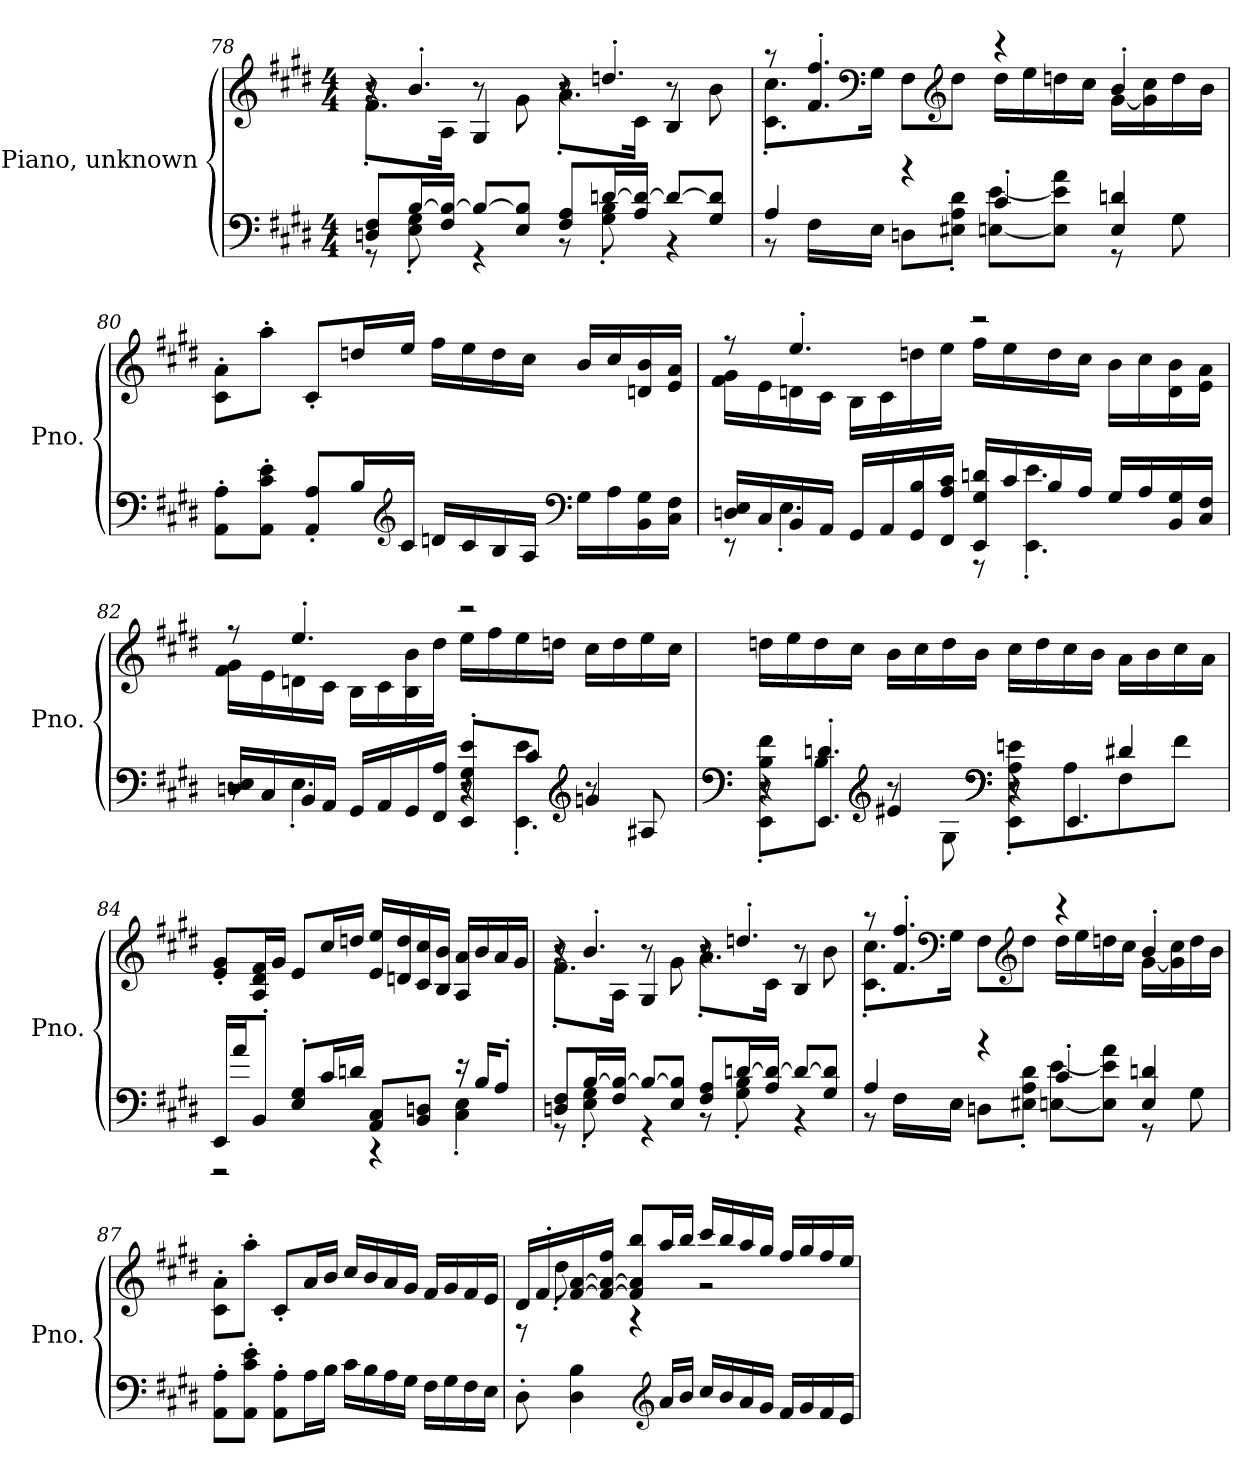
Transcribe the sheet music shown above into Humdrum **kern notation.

**kern	**kern
*part1	*part1
*staff2	*staff1
*I"Piano, unknown	*
*I'Pno.	*
*clefF4	*clefG2
*k[f#c#g#d#]	*k[f#c#g#d#]
*M4/4	*M4/4
=78	=78
*^	*^
*	*	*	*^
8Dn/ 8F#/L	8r	8r	8.f#'\L	4r
[16B/L	8E\' 8G#\'	4.b'/	.	.
16F#/ 16B/_JJ	.	.	16A\Jk	.
8B/L_	4r	.	8r	4G#/
8E/ 8B/]J	.	.	8g#\	.
8F#/ 8A/L	8r	8r	8.a'\L	4r
[16dn/L	8G#\' 8B\'	4.ddn'/	.	.
16A/ 16d/_JJ	.	.	16c#\Jk	.
8d/L_	4r	.	8r	4B/
8G#/ 8d/]J	.	.	8b\	.
*	*	*	*v	*v
!!LO:LB:g=z
=79	=79	=79	=79
4A/	8r	8r	8.c#\' 8.cc#\'L
.	16F#\LL	4.f#/' 4.ff#/'	.
*	*	*clefF4	*
.	16E\JJ	.	16G#\Jk
4r	8Dn\L	.	8F#\L
*	*	*clefG2	*
.	8E#X\' 8A\' 8d#\'J	.	8dd#\J
4c#'/	[8En\ [8e\L	4r	16dd#\LL
.	.	.	16ee\
.	8E\] 8e\] 8a\J	.	16ddn\
.	.	.	16cc#\JJ
4E/ 4dn/	8r	4b'/	[16g#\LL
.	.	.	16g#\] 16cc#\
.	8G#\	.	16dd\
.	.	.	16b\JJ
*v	*v	*	*
*	*v	*v
=80	=80
8AA\' 8A\'L	8c#\' 8a\'L
8AA\' 8c#\' 8e\'J	8aa'\J
8AA/' 8A/'L	8c#'/L
16B/L	16ddn/L
*clefG2	*
16c#/JJ	16ee/JJ
16dn/LL	16ff#\LL
16c#/	16ee\
16B/	16dd\
16A/JJ	16cc#\JJ
*clefF4	*
16G#\LL	16b/LL
16A\	16cc#/
16BB\ 16G#\	16dn/ 16b/
16C#\ 16F#\JJ	16e/ 16a/JJ
!!LO:LB:g=z
=81	=81
*^	*^
16Dn/ 16E/LL	8r	8r	16f#\ 16g#\LL
16C#/	.	.	16e\
16BB/	4.E'\	4.ee'/	16dn\
16AA/JJ	.	.	16c#\JJ
16GG#/LL	.	.	16B\LL
16AA/	.	.	16c#\
16GG#/ 16B/	.	.	16ddn\
16FF#/ 16A/ 16c#/JJ	.	.	16ee\JJ
16EE/ 16G#/ 16dn/LL	8r	2r	16ff#\LL
16c#/	.	.	16ee\
16B/	4.EE\' 4.e\'	.	16dd\
16A/JJ	.	.	16cc#\JJ
16G#/LL	.	.	16b\LL
16A/	.	.	16cc#\
16BB/ 16G#/	.	.	16d\ 16b\
16C#/ 16F#/JJ	.	.	16e\ 16a\JJ
=82	=82	=82	=82
*	*^	*	*
2r	8r	16Dn/ 16E/LL	8r	16f#\ 16g#\LL
.	.	16C#/	.	16e\
.	4.E'\	16BB/	4.ee'/	16dn\
.	.	16AA/JJ	.	16c#\JJ
.	.	16GG#/LL	.	16B\LL
.	.	16AA/	.	16c#\
.	.	16GG#/	.	16B\ 16b\
.	.	16FF#/ 16A/JJ	.	16dd#\JJ
4r	8r	8EE/' 8G#/' 8e/'L	2r	16ee\LL
.	.	.	.	16ff#\
.	4.EE\' 4.e\'	8c#/J	.	16ee\
.	.	.	.	16ddn\JJ
*clefG2	*	*	*	*
4gn/	.	8r	.	16cc#\LL
.	.	.	.	16dd\
.	.	8A#X/	.	16ee\
.	.	.	.	16cc#\JJ
*	*	*	*v	*v
!!LO:LB:g=z
=83	=83	=83	=83
*clefF4	*	*	*
4r	8EE\' 8B\' 8f#\'L	8r	16ddn\LL
.	.	.	16ee\
.	8B\J	4.EE/' 4.dn/'	16dd\
.	.	.	16cc#\JJ
*clefG2	*	*	*
4e#X/	8r	.	16b\LL
.	.	.	16cc#\
.	8G#\	.	16dd\
.	.	.	16b\JJ
*clefF4	*	*	*
4r	8EE\' 8A\' 8en\'L	8r	16cc#\LL
.	.	.	16dd\
.	8A\	4.EE/	16cc#\
.	.	.	16b\JJ
4d#X/	8F#\	.	16a\LL
.	.	.	16b\
.	8f#\J	.	16cc#\
.	.	.	16a\JJ
*	*v	*v	*
=84	=84	=84
16EE/LL	2r	8e/' 8g#/'L
16a/J	.	.
8BB'/J	.	16A/ 16d#/ 16f#/L
.	.	16g#/JJ
8E/' 8G#/'L	.	8e/L
16c#/L	.	16cc#/L
16dn/JJ	.	16ddn/JJ
8AA/ 8C#/L	4r	16e/ 16ee/LL
.	.	16dn/ 16dd/
8BB/ 8Dn/J	.	16c#/ 16cc#/
.	.	16B/ 16b/JJ
16r	4C#\' 4E\'	16A/ 16a/LL
16B/KL	.	16b/
8A'/J	.	16a/
.	.	16g#/JJ
!!LO:LB:g=z
=85	=85	=85
*	*	*^
*	*	*	*^
8Dn/ 8F#/L	8r	8r	8.f#'\L	4r
[16B/L	8E\' 8G#\'	4.b'/	.	.
16F#/ 16B/_JJ	.	.	16A\Jk	.
8B/L_	4r	.	8r	4G#/
8E/ 8B/]J	.	.	8g#\	.
8F#/ 8A/L	8r	8r	8.a'\L	4r
[16dn/L	8G#\' 8B\'	4.ddn'/	.	.
16A/ 16d/_JJ	.	.	16c#\Jk	.
8d/L_	4r	.	8r	4B/
8G#/ 8d/]J	.	.	8b\	.
*	*	*	*v	*v
=86	=86	=86	=86
4A/	8r	8r	8.c#\' 8.cc#\'L
.	16F#\LL	4.f#/' 4.ff#/'	.
*	*	*clefF4	*
.	16E\JJ	.	16G#\Jk
4r	8Dn\L	.	8F#\L
*	*	*clefG2	*
.	8E#X\' 8A\' 8d#\'J	.	8dd#\J
4c#'/	[8En\ [8e\L	4r	16dd#\LL
.	.	.	16ee\
.	8E\] 8e\] 8a\J	.	16ddn\
.	.	.	16cc#\JJ
4E/ 4dn/	8r	4b'/	[16g#\LL
.	.	.	16g#\] 16cc#\
.	8G#\	.	16dd\
.	.	.	16b\JJ
*v	*v	*	*
*	*v	*v
!!LO:LB:g=z
=87	=87
8AA\' 8A\'L	8c#\' 8a\'L
8AA\' 8c#\' 8e\'J	8aa'\J
8AA\' 8A\'L	8c#'/L
16A\L	16a/L
16B\JJ	16b/JJ
16c#\LL	16cc#/LL
16B\	16b/
16A\	16a/
16G#\JJ	16g#/JJ
16F#\LL	16f#/LL
16G#\	16g#/
16F#\	16f#/
16E\JJ	16e/JJ
=88	=88
*	*^
8D#'\	16d#/LL	8r
.	16f#'/	.
4D#\ 4B\	[16f#/ [16a/	8dd#'\
.	16f#/_ 16a/_ 16ff#/JJ	.
.	8f#/] 8a/] 8bb/L	4r
*clefG2	*	*
16a/LL	16aa/L	.
16b/JJ	16bb/JJ	.
16cc#/LL	16ccc#/LL	2r
16b/	16bb/	.
16a/	16aa/	.
16g#/JJ	16gg#/JJ	.
16f#/LL	16ff#/LL	.
16g#/	16gg#/	.
16f#/	16ff#/	.
16e/JJ	16ee/JJ	.
*	*v	*v
=	=
*-	*-
